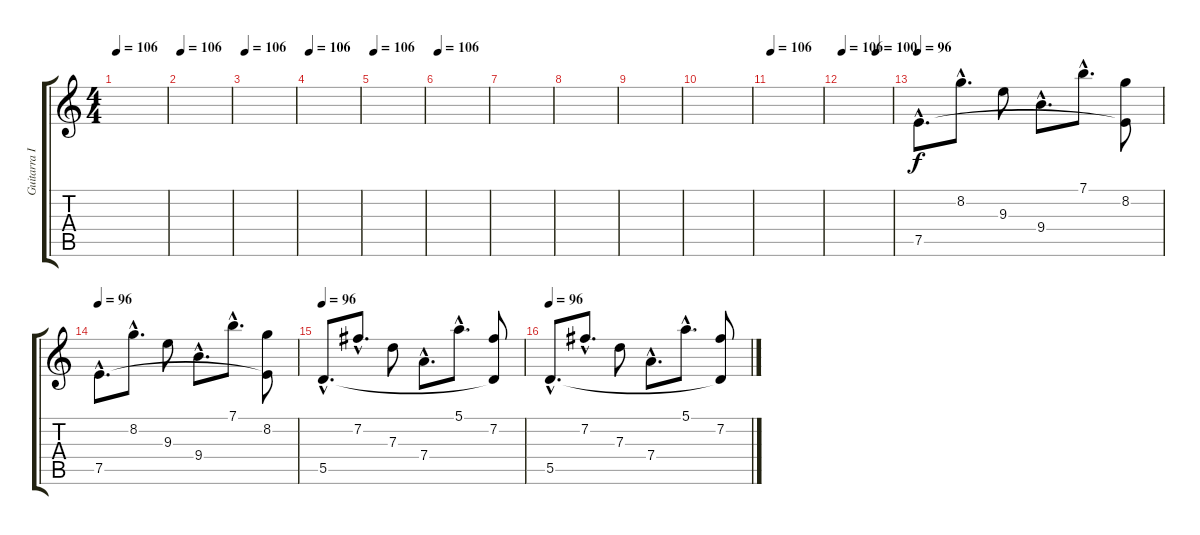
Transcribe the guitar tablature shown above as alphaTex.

\track ("Guitarra III" "Guitarra I") {instrument electricguitarclean}
\staff {score tabs}
\tuning (E4 B3 G3 D3 A2 E2) {hide}
\ts (4 4)
\tempo 106
\clef g2
\ks c
|
\tempo 106
|
\tempo 106
|
\tempo 106
|
\tempo 106
|
\tempo 106
|
|
|
|
|
\tempo 106
|
\tempo (100 0.6875)
\tempo 106
|
\tempo 96
7.5{hac}.8{d} 8.2{hac}.8{d} 9.3.8 9.4{hac}.8{d} 7.1{hac}.8{d} (8.2 7.5{t}).8 |
\tempo 96
7.5{hac}.8{d} 8.2{hac}.8{d} 9.3.8 9.4{hac}.8{d} 7.1{hac}.8{d} (8.2 7.5{t}).8 |
\tempo 96
5.5{hac}.8{d} 7.2{hac}.8{d} 7.3.8 7.4{hac}.8{d} 5.1{hac}.8{d} (7.2 5.5{t}).8 |
\tempo 96
5.5{hac}.8{d} 7.2{hac}.8{d} 7.3.8 7.4{hac}.8{d} 5.1{hac}.8{d} (7.2 5.5{t}).8
